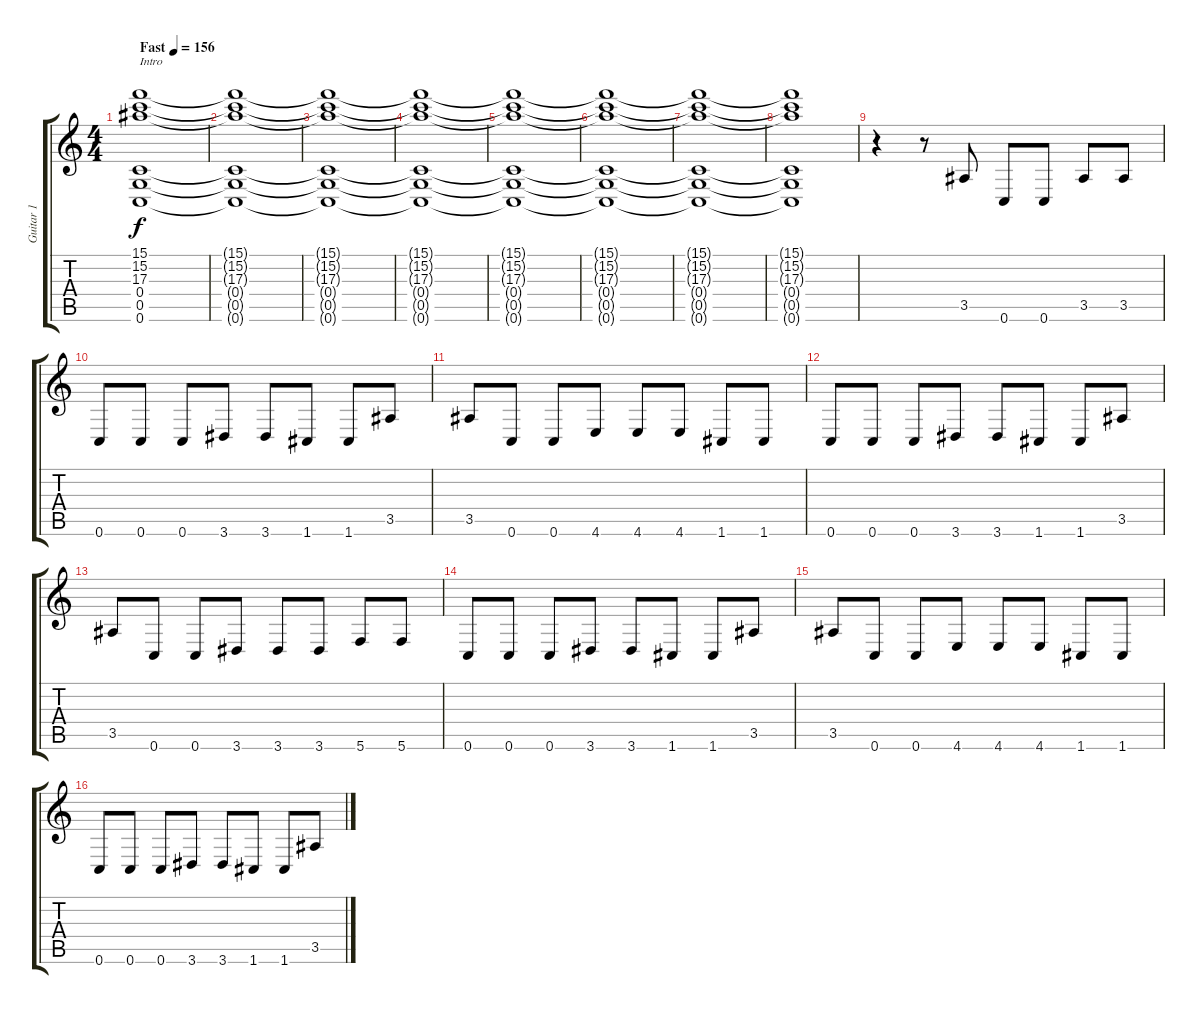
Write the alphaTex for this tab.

\track ("Guitar 1" "Guitar 1") {instrument distortionguitar}
\staff {score tabs}
\tuning (D4 A3 F3 C3 G2 C2) {hide}
\ts (4 4)
\tempo (156 "Fast")
\clef g2
\ks c
(15.1 15.2 17.3 0.4 0.5 0.6).1{txt "Intro" dy f instrument distortionguitar} |
(15.1{t} 15.2{t} 17.3{t} 0.4{t} 0.5{t} 0.6{t}).1 |
(15.1{t} 15.2{t} 17.3{t} 0.4{t} 0.5{t} 0.6{t}).1 |
(15.1{t} 15.2{t} 17.3{t} 0.4{t} 0.5{t} 0.6{t}).1 |
(15.1{t} 15.2{t} 17.3{t} 0.4{t} 0.5{t} 0.6{t}).1 |
(15.1{t} 15.2{t} 17.3{t} 0.4{t} 0.5{t} 0.6{t}).1 |
(15.1{t} 15.2{t} 17.3{t} 0.4{t} 0.5{t} 0.6{t}).1 |
(15.1{t} 15.2{t} 17.3{t} 0.4{t} 0.5{t} 0.6{t}).1 |
r.4 r.8 3.5.8 0.6.8 0.6.8 3.5.8 3.5.8 |
0.6.8 0.6.8 0.6.8 3.6.8 3.6.8 1.6.8 1.6.8 3.5.8 |
3.5.8 0.6.8 0.6.8 4.6.8 4.6.8 4.6.8 1.6.8 1.6.8 |
0.6.8 0.6.8 0.6.8 3.6.8 3.6.8 1.6.8 1.6.8 3.5.8 |
3.5.8 0.6.8 0.6.8 3.6.8 3.6.8 3.6.8 5.6.8 5.6.8 |
0.6.8 0.6.8 0.6.8 3.6.8 3.6.8 1.6.8 1.6.8 3.5.8 |
3.5.8 0.6.8 0.6.8 4.6.8 4.6.8 4.6.8 1.6.8 1.6.8 |
0.6.8 0.6.8 0.6.8 3.6.8 3.6.8 1.6.8 1.6.8 3.5.8
